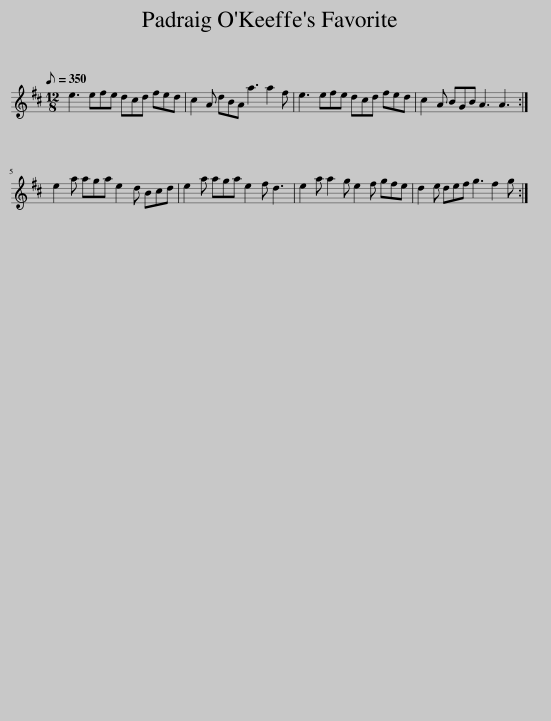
X:1
L:1/8
Q:1/8=350
M:12/8
I:linebreak $
K:D
V:1 treble
V:1
 e3 efe dcd fed | c2 A dBA a3 a2 f | e3 efe dcd fed | c2 A BGB A3 A3 :|$ e2 a aga e2 d Bcd | %5
 e2 a aga e2 f d3 | e2 a a2 g e2 f gfe | d2 e def g3 f2 g :| %8
